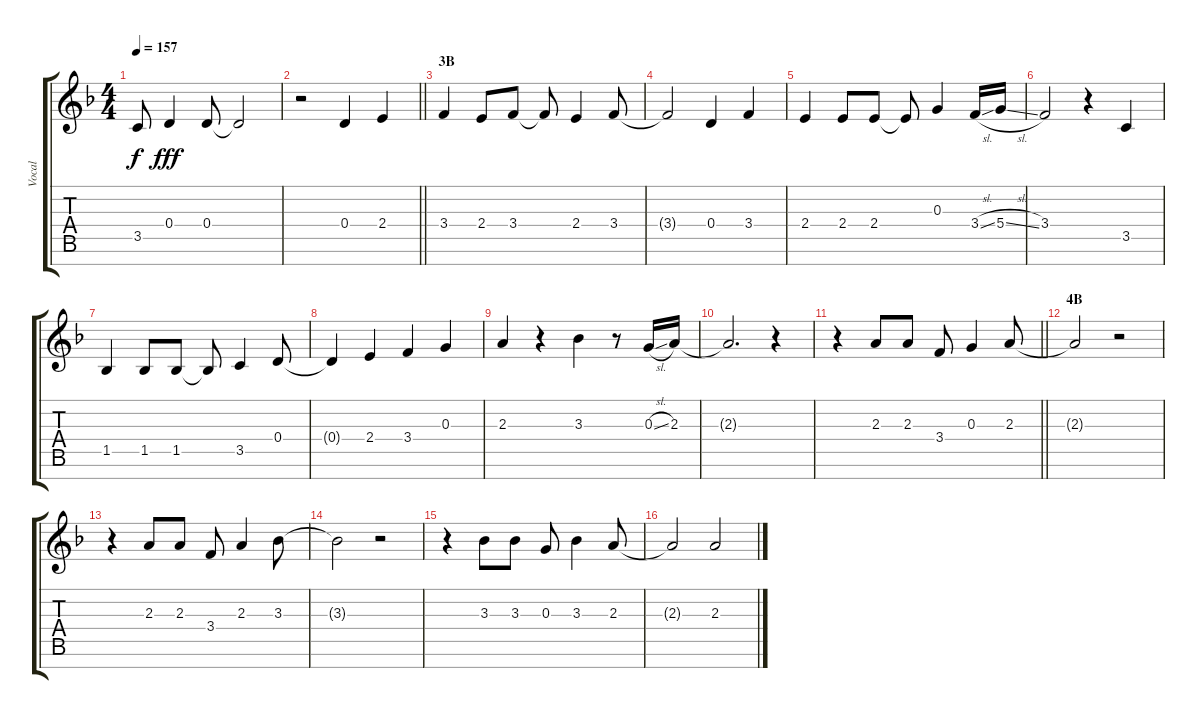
\track ("Vocal" "Vocal") {instrument voiceoohs}
\staff {score tabs}
\tuning (E5 B4 G4 D4 A3 E3 B2) {hide}
\ts (4 4)
\tempo 157
\clef g2
\ks f
3.5{t}.8{dy f} 0.4.4{dy fff} 0.4.8 0.4{t}.2 |
\barLineRight lightlight
r.2 0.4.4 2.4.4 |
\section ("" "3B")
3.4.4 2.4.8 3.4.8 3.4{t}.8 2.4.4 3.4.8 |
3.4{t}.2 0.4.4 3.4.4 |
2.4.4 2.4.8 2.4.8 2.4{t}.8 0.3.4 3.4{sl}.16 5.4{sl}.16 |
3.4.2 r.4 3.5.4 |
1.5.4 1.5.8 1.5.8 1.5{t}.8 3.5.4 0.4.8 |
0.4{t}.4 2.4.4 3.4.4 0.3.4 |
2.3.4 r.4 3.3.4 r.8 0.3{sl}.16 2.3.16 |
2.3{t}.2{d} r.4 |
\barLineRight lightlight
r.4 2.3.8 2.3.8 3.4.8 0.3.4 2.3.8 |
\section ("" "4B")
2.3{t}.2 r.2 |
r.4 2.3.8 2.3.8 3.4.8 2.3.4 3.3.8 |
3.3{t}.2 r.2 |
r.4 3.3.8 3.3.8 0.3.8 3.3.4 2.3.8 |
2.3{t}.2 2.3.2
